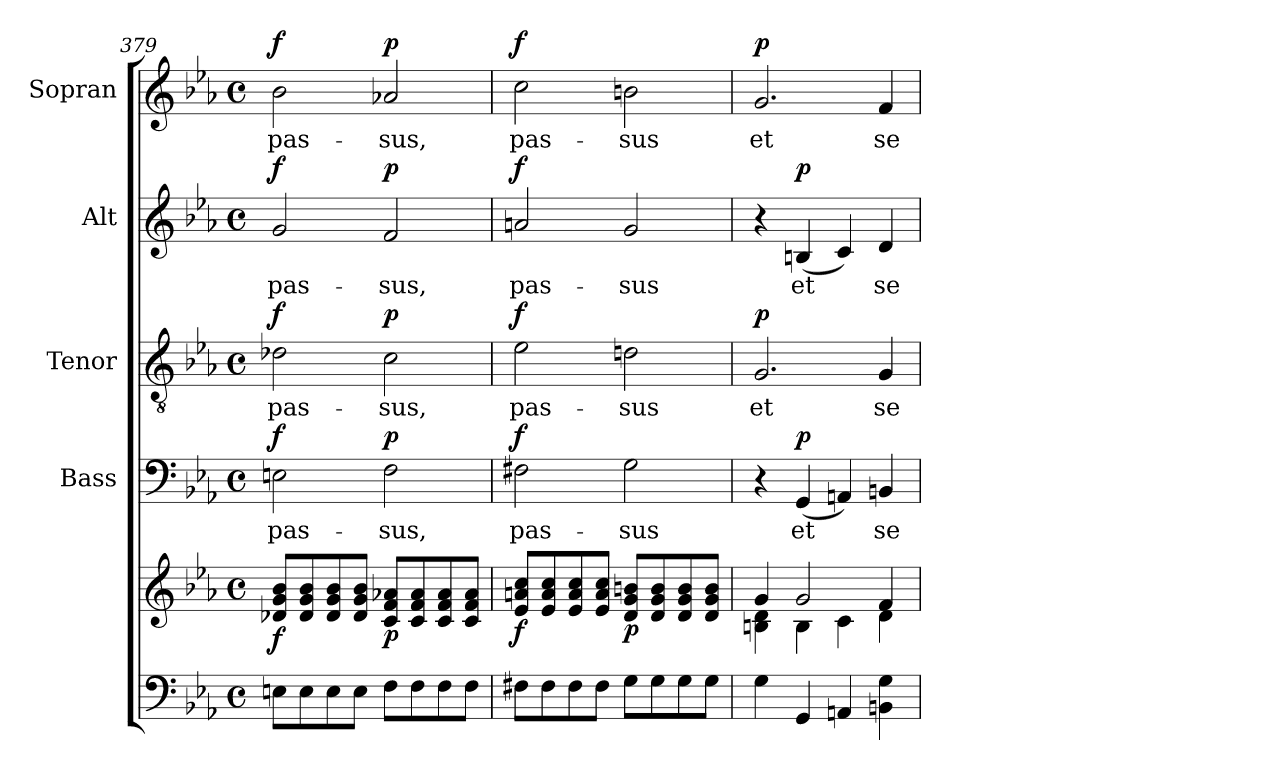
**kern	**kern	**dynam	**kern	**text	**dynam	**kern	**text	**dynam	**kern	**text	**dynam	**kern	**text	**dynam
*part5	*part5	*part5	*part4	*part4	*part4	*part3	*part3	*part3	*part2	*part2	*part2	*part1	*part1	*part1
*staff6	*staff5	*staff5/6	*staff4	*staff4	*staff4	*staff3	*staff3	*staff3	*staff2	*staff2	*staff2	*staff1	*staff1	*staff1
*	*	*	*I"Bass	*	*	*I"Tenor	*	*	*I"Alt	*	*	*I"Sopran	*	*
*	*	*	*I'B.	*	*	*I'T.	*	*	*I'A.	*	*	*I'S.	*	*
*clefF4	*clefG2	*	*clefF4	*	*	*clefGv2	*	*	*clefG2	*	*	*clefG2	*	*
*k[b-e-a-]	*k[b-e-a-]	*	*k[b-e-a-]	*	*	*k[b-e-a-]	*	*	*k[b-e-a-]	*	*	*k[b-e-a-]	*	*
*E-:	*E-:	*	*E-:	*	*	*E-:	*	*	*E-:	*	*	*E-:	*	*
*M4/4	*M4/4	*	*M4/4	*	*	*M4/4	*	*	*M4/4	*	*	*M4/4	*	*
*met(c)	*met(c)	*	*met(c)	*	*	*met(c)	*	*	*met(c)	*	*	*met(c)	*	*
=379	=379	=379	=379	=379	=379	=379	=379	=379	=379	=379	=379	=379	=379	=379
!	!	!LO:DY:b	!	!LO:LY:b	!LO:DY:a	!	!LO:LY:b	!LO:DY:a	!	!LO:LY:b	!LO:DY:a	!	!LO:LY:b	!LO:DY:a
8En\L	8d-X/ 8g/ 8b-/L	f	2En\	pas-	f	2d-X\	pas-	f	2g/	pas-	f	2b-\	pas-	f
8E\	8d-/ 8g/ 8b-/	.	.	.	.	.	.	.	.	.	.	.	.	.
8E\	8d-/ 8g/ 8b-/	.	.	.	.	.	.	.	.	.	.	.	.	.
8E\J	8d-/ 8g/ 8b-/J	.	.	.	.	.	.	.	.	.	.	.	.	.
!	!	!LO:DY:b	!	!LO:LY:b	!LO:DY:a	!	!LO:LY:b	!LO:DY:a	!	!LO:LY:b	!LO:DY:a	!	!LO:LY:b	!LO:DY:a
8F\L	8c/ 8f/ 8a-X/L	p	2F\	-sus,	p	2c\	-sus,	p	2f/	-sus,	p	2a-X/	-sus,	p
8F\	8c/ 8f/ 8a-/	.	.	.	.	.	.	.	.	.	.	.	.	.
8F\	8c/ 8f/ 8a-/	.	.	.	.	.	.	.	.	.	.	.	.	.
8F\J	8c/ 8f/ 8a-/J	.	.	.	.	.	.	.	.	.	.	.	.	.
=380	=380	=380	=380	=380	=380	=380	=380	=380	=380	=380	=380	=380	=380	=380
!	!	!LO:DY:b	!	!LO:LY:b	!LO:DY:a	!	!LO:LY:b	!LO:DY:a	!	!LO:LY:b	!LO:DY:a	!	!LO:LY:b	!LO:DY:a
8F#X\L	8e-/ 8an/ 8cc/L	f	2F#X\	pas-	f	2e-\	pas-	f	2an/	pas-	f	2cc\	pas-	f
8F#\	8e-/ 8a/ 8cc/	.	.	.	.	.	.	.	.	.	.	.	.	.
8F#\	8e-/ 8a/ 8cc/	.	.	.	.	.	.	.	.	.	.	.	.	.
8F#\J	8e-/ 8a/ 8cc/J	.	.	.	.	.	.	.	.	.	.	.	.	.
!	!	!LO:DY:b	!	!LO:LY:b	!	!	!LO:LY:b	!	!	!LO:LY:b	!	!	!LO:LY:b	!
8G\L	8d/ 8g/ 8bn/L	p	2G\	-sus	.	2dn\	-sus	.	2g/	-sus	.	2bn\	-sus	.
8G\	8d/ 8g/ 8b/	.	.	.	.	.	.	.	.	.	.	.	.	.
8G\	8d/ 8g/ 8b/	.	.	.	.	.	.	.	.	.	.	.	.	.
8G\J	8d/ 8g/ 8b/J	.	.	.	.	.	.	.	.	.	.	.	.	.
!!LO:LB:g=z
=381	=381	=381	=381	=381	=381	=381	=381	=381	=381	=381	=381	=381	=381	=381
*	*^	*	*	*	*	*	*	*	*	*	*	*	*	*
!	!	!	!	!	!	!	!	!LO:LY:b	!LO:DY:a	!	!	!	!	!LO:LY:b	!LO:DY:a
4G\	4g/	4Bn\ 4d\	.	4r	.	.	2.G/	et	p	4r	.	.	2.g/	et	p
!	!	!	!	!	!LO:LY:b	!LO:DY:a	!	!	!	!	!LO:LY:b	!LO:DY:a	!	!	!
4GG/	2g/	4B\	.	(<4GG/	et	p	.	.	.	(<4Bn/	et	p	.	.	.
4AAn/	.	4c\	.	4AAn/)	.	.	.	.	.	4c/)	.	.	.	.	.
!	!	!	!	!	!LO:LY:b	!	!	!LO:LY:b	!	!	!LO:LY:b	!	!	!LO:LY:b	!
4BBn\ 4G\	4f/	4d\	.	4BBn/	se-	.	4G/	se-	.	4d/	se-	.	4f/	se-	.
*	*v	*v	*	*	*	*	*	*	*	*	*	*	*	*	*
=	=	=	=	=	=	=	=	=	=	=	=	=	=	=
*-	*-	*-	*-	*-	*-	*-	*-	*-	*-	*-	*-	*-	*-	*-
